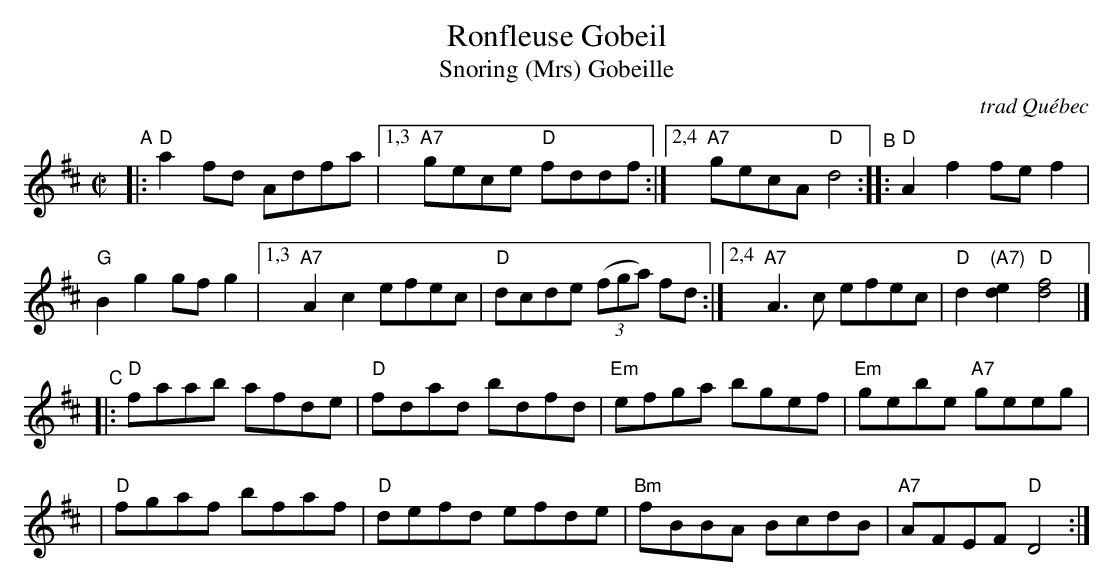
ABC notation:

X:1
T: Ronfleuse Gobeil
T: Snoring (Mrs) Gobeille
O: trad Qu\'ebec
M: C|
L: 1/8
K: D
"^A"\
|: "D"a2fd Adfa |[1,3 "A7"gece "D"fddf :|[2,4 "A7"gecA "D"d4 "^B":: "D"A2f2 fef2 |
"G"B2g2 gfg2 |[1,3 "A7"A2c2 efec | "D"dcde ((3fga) fd :|[2,4 "A7"A3c efec | "D"d2"(A7)"[e2d2] "D"[f4d4] |]
"^C"\
|: "D"faab afde | "D"fdad bdfd | "Em"efga bgef | "Em"gebe "A7"geeg |
|  "D"fgaf bfaf | "D"defd efde | "Bm"fBBA BcdB | "A7"AFEF "D"D4 :|
